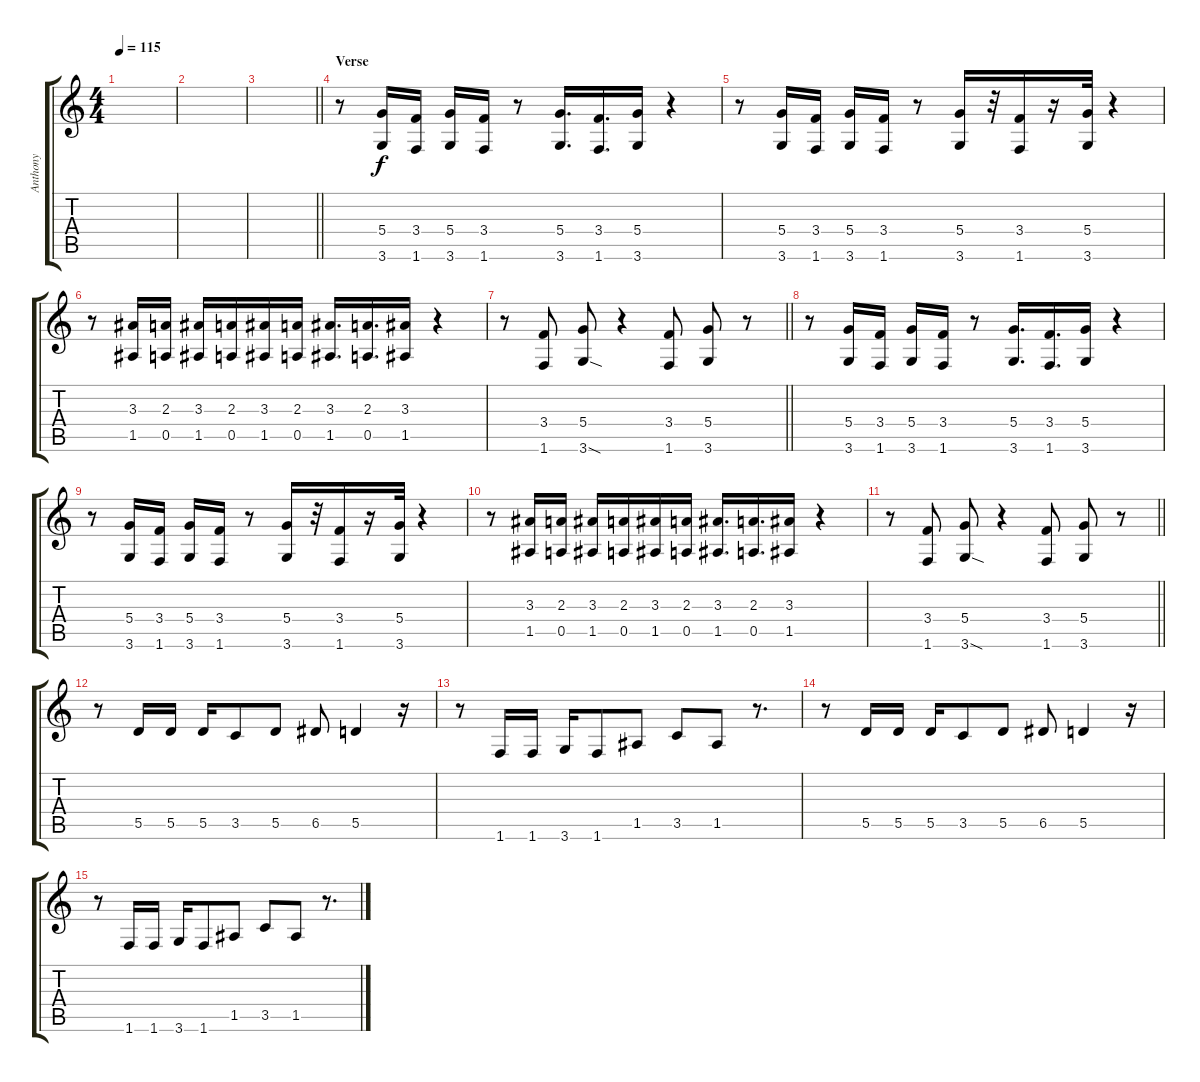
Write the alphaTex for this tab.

\track ("Anthony" "Anthony") {instrument electricguitarjazz}
\staff {score tabs}
\tuning (E4 B3 G3 D3 A2 E2) {hide}
\ts (4 4)
\tempo 115
\clef g2
\ks c
|
|
\barLineRight lightlight
|
\section ("" "Verse")
r.8 (5.4 3.6).16 (3.4 1.6).16 (5.4 3.6).16 (3.4 1.6).16 r.8 (5.4 3.6).16{d} (3.4 1.6).16{d} (5.4 3.6).16 r.4 |
r.8 (5.4 3.6).16 (3.4 1.6).16 (5.4 3.6).16 (3.4 1.6).16 r.8 (5.4 3.6).16 r.32 (3.4 1.6).16 r.16 (5.4 3.6).32 r.4 |
r.8 (3.3 1.5).16 (2.3 0.5).16 (3.3 1.5).16 (2.3 0.5).16 (3.3 1.5).16 (2.3 0.5).16 (3.3 1.5).16{d} (2.3 0.5).16{d} (3.3 1.5).16 r.4 |
\barLineRight lightlight
r.8 (3.4 1.6).8 (5.4 3.6{sod}).8 r.4 (3.4 1.6).8 (5.4 3.6).8 r.8 |
r.8 (5.4 3.6).16 (3.4 1.6).16 (5.4 3.6).16 (3.4 1.6).16 r.8 (5.4 3.6).16{d} (3.4 1.6).16{d} (5.4 3.6).16 r.4 |
r.8 (5.4 3.6).16 (3.4 1.6).16 (5.4 3.6).16 (3.4 1.6).16 r.8 (5.4 3.6).16 r.32 (3.4 1.6).16 r.16 (5.4 3.6).32 r.4 |
r.8 (3.3 1.5).16 (2.3 0.5).16 (3.3 1.5).16 (2.3 0.5).16 (3.3 1.5).16 (2.3 0.5).16 (3.3 1.5).16{d} (2.3 0.5).16{d} (3.3 1.5).16 r.4 |
\barLineRight lightlight
r.8 (3.4 1.6).8 (5.4 3.6{sod}).8 r.4 (3.4 1.6).8 (5.4 3.6).8 r.8 |
r.8 5.5.16 5.5.16 5.5.16 3.5.8 5.5.8 6.5.8 5.5.4 r.16 |
r.8 1.6.16 1.6.16 3.6.16 1.6.8 1.5.8 3.5.8 1.5.8 r.8{d} |
r.8 5.5.16 5.5.16 5.5.16 3.5.8 5.5.8 6.5.8 5.5.4 r.16 |
r.8 1.6.16 1.6.16 3.6.16 1.6.8 1.5.8 3.5.8 1.5.8 r.8{d}
